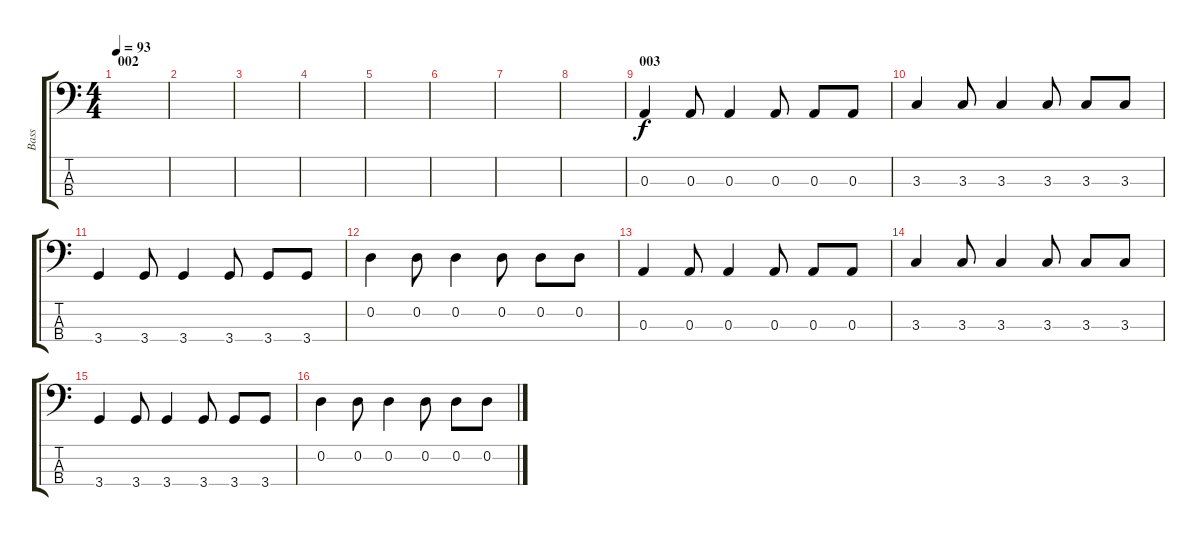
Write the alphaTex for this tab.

\track ("Bass" "Bass") {instrument electricbassfinger}
\staff {score tabs}
\tuning (G2 D2 A1 E1) {hide}
\ts (4 4)
\section ("" "002")
\tempo 93
\clef f4
\ks c
|
|
|
|
|
|
|
|
\section ("" "003")
0.3.4 0.3.8 0.3.4 0.3.8 0.3.8 0.3.8 |
3.3.4 3.3.8 3.3.4 3.3.8 3.3.8 3.3.8 |
3.4.4 3.4.8 3.4.4 3.4.8 3.4.8 3.4.8 |
0.2.4 0.2.8 0.2.4 0.2.8 0.2.8 0.2.8 |
0.3.4 0.3.8 0.3.4 0.3.8 0.3.8 0.3.8 |
3.3.4 3.3.8 3.3.4 3.3.8 3.3.8 3.3.8 |
3.4.4 3.4.8 3.4.4 3.4.8 3.4.8 3.4.8 |
0.2.4 0.2.8 0.2.4 0.2.8 0.2.8 0.2.8
